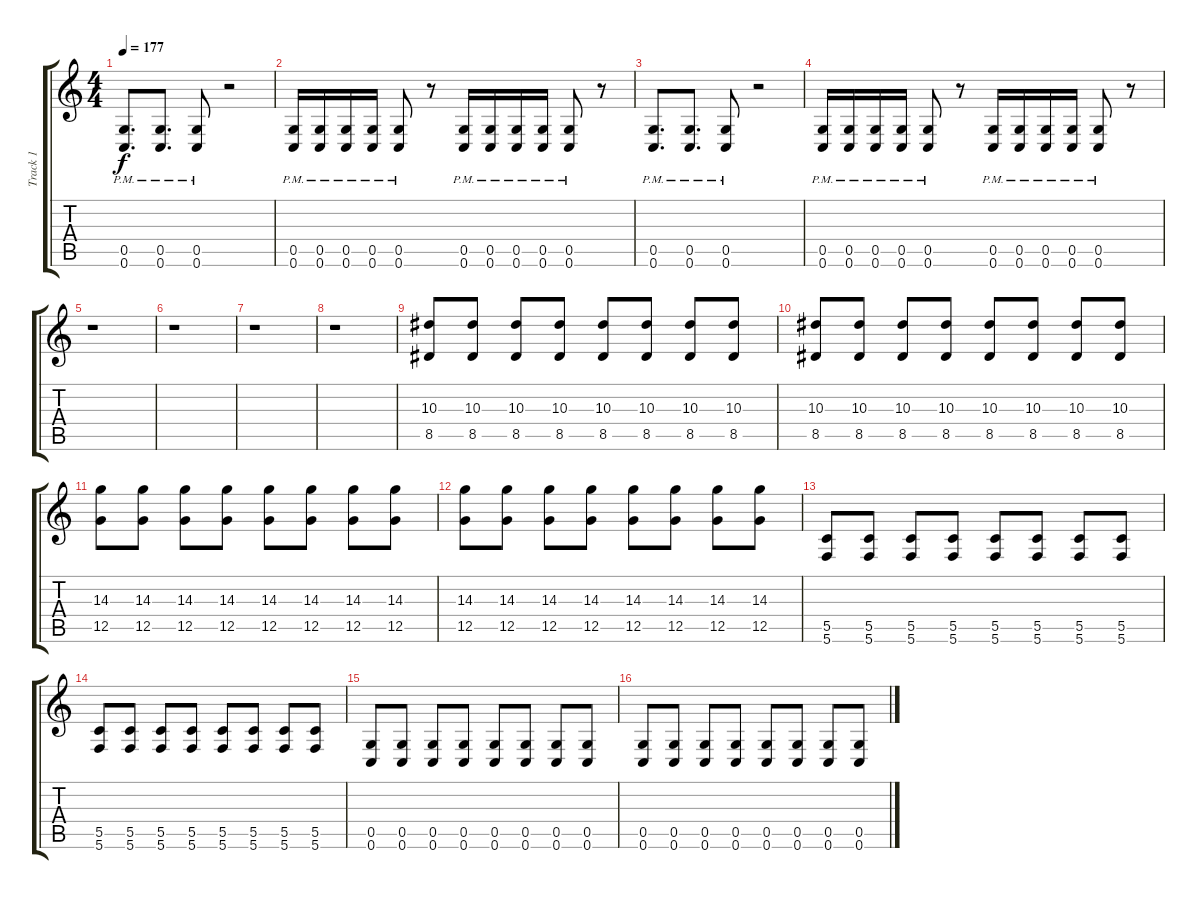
\track ("Track 1" "Track 1") {instrument distortionguitar}
\staff {score tabs}
\tuning (D4 A3 F3 C3 G2 C2) {hide}
\ts (4 4)
\tempo 177
\clef g2
\ks c
(0.5{pm} 0.6{pm}).8{d dy f} (0.5{pm} 0.6{pm}).8{d} (0.5{pm} 0.6{pm}).8 r.2 |
(0.5{pm} 0.6{pm}).16 (0.5{pm} 0.6{pm}).16 (0.5{pm} 0.6{pm}).16 (0.5{pm} 0.6{pm}).16 (0.5{pm} 0.6{pm}).8 r.8 (0.5{pm} 0.6{pm}).16 (0.5{pm} 0.6{pm}).16 (0.5{pm} 0.6{pm}).16 (0.5{pm} 0.6{pm}).16 (0.5{pm} 0.6{pm}).8 r.8 |
(0.5{pm} 0.6{pm}).8{d} (0.5{pm} 0.6{pm}).8{d} (0.5{pm} 0.6{pm}).8 r.2 |
(0.5{pm} 0.6{pm}).16 (0.5{pm} 0.6{pm}).16 (0.5{pm} 0.6{pm}).16 (0.5{pm} 0.6{pm}).16 (0.5{pm} 0.6{pm}).8 r.8 (0.5{pm} 0.6{pm}).16 (0.5{pm} 0.6{pm}).16 (0.5{pm} 0.6{pm}).16 (0.5{pm} 0.6{pm}).16 (0.5{pm} 0.6{pm}).8 r.8 |
r.1 |
r.1 |
r.1 |
r.1 |
(10.3 8.5).8 (10.3 8.5).8 (10.3 8.5).8 (10.3 8.5).8 (10.3 8.5).8 (10.3 8.5).8 (10.3 8.5).8 (10.3 8.5).8 |
(10.3 8.5).8 (10.3 8.5).8 (10.3 8.5).8 (10.3 8.5).8 (10.3 8.5).8 (10.3 8.5).8 (10.3 8.5).8 (10.3 8.5).8 |
(14.3 12.5).8 (14.3 12.5).8 (14.3 12.5).8 (14.3 12.5).8 (14.3 12.5).8 (14.3 12.5).8 (14.3 12.5).8 (14.3 12.5).8 |
(14.3 12.5).8 (14.3 12.5).8 (14.3 12.5).8 (14.3 12.5).8 (14.3 12.5).8 (14.3 12.5).8 (14.3 12.5).8 (14.3 12.5).8 |
(5.5 5.6).8 (5.5 5.6).8 (5.5 5.6).8 (5.5 5.6).8 (5.5 5.6).8 (5.5 5.6).8 (5.5 5.6).8 (5.5 5.6).8 |
(5.5 5.6).8 (5.5 5.6).8 (5.5 5.6).8 (5.5 5.6).8 (5.5 5.6).8 (5.5 5.6).8 (5.5 5.6).8 (5.5 5.6).8 |
(0.5 0.6).8 (0.5 0.6).8 (0.5 0.6).8 (0.5 0.6).8 (0.5 0.6).8 (0.5 0.6).8 (0.5 0.6).8 (0.5 0.6).8 |
(0.5 0.6).8 (0.5 0.6).8 (0.5 0.6).8 (0.5 0.6).8 (0.5 0.6).8 (0.5 0.6).8 (0.5 0.6).8 (0.5 0.6).8
